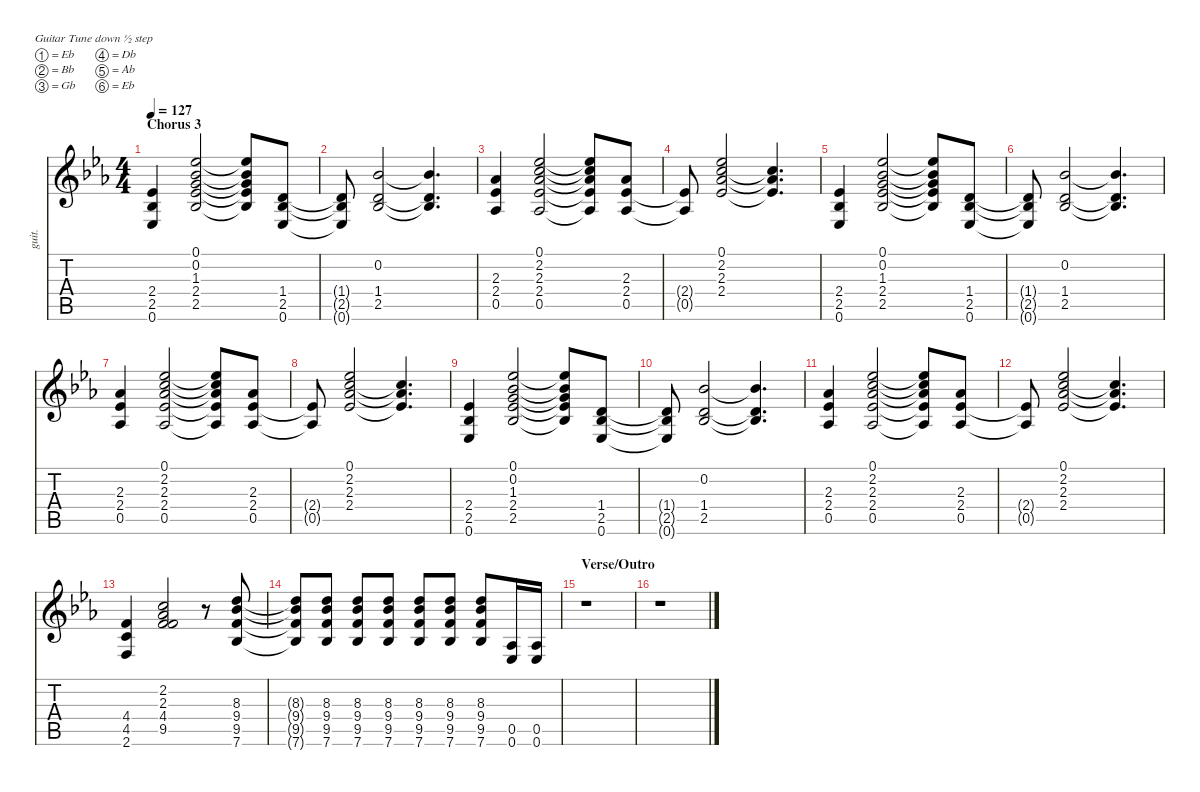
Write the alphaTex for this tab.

\defaultSystemsLayout 4
\hideDynamics
\bracketExtendMode nobrackets
\otherSystemsTrackNameOrientation horizontal
\track ("Rhythm Guitar" "guit.") {defaultSystemsLayout 8 instrument acousticguitarsteel}
\staff {score tabs}
\tuning (Eb4 Bb3 Gb3 Db3 Ab2 Eb2)
\ts (4 4)
\section ("" "Chorus 3")
\tempo 127
\clef g2
\ks eb
(2.4{acc b} 2.5{acc b} 0.6{acc b}).4{dy f beam Up} (0.1{acc b} 0.2{acc b} 1.3{acc forcenatural} 2.4{acc b} 2.5{acc b}).2{beam Up} (0.1{t acc b} 0.2{t acc b} 1.3{t acc forcenatural} 2.4{t acc b} 2.5{t acc b}).8{beam Up} (1.4{acc forcenatural} 2.5{acc b} 0.6{acc b}).8{beam Up} |
(1.4{t acc forcenatural} 2.5{t acc b} 0.6{t acc b}).8{beam Up} (0.2{acc b} 1.4{acc forcenatural} 2.5{acc b}).2{beam Up} (0.2{t acc b} 1.4{t acc forcenatural} 2.5{t acc b}).4{d beam Up} |
(2.3{acc b} 2.4{acc b} 0.5{acc b}).4{beam Up} (0.1{acc b} 2.2{acc forcenatural} 2.3{acc b} 2.4{acc b} 0.5{acc b}).2{beam Up} (0.1{t acc b} 2.2{t acc forcenatural} 2.3{t acc b} 2.4{t acc b} 0.5{t acc b}).8{beam Up} (2.3{acc b} 2.4{acc b} 0.5{acc b}).8{beam Up} |
(2.4{t acc b} 0.5{t acc b}).8{beam Up} (0.1{acc b} 2.2{acc forcenatural} 2.3{acc b} 2.4{acc b}).2{beam Up} (2.2{t acc forcenatural} 2.3{t acc b} 2.4{t acc b}).4{d beam Up} |
(2.4{acc b} 2.5{acc b} 0.6{acc b}).4{beam Up} (0.1{acc b} 0.2{acc b} 1.3{acc forcenatural} 2.4{acc b} 2.5{acc b}).2{beam Up} (0.1{t acc b} 0.2{t acc b} 1.3{t acc forcenatural} 2.4{t acc b} 2.5{t acc b}).8{beam Up} (1.4{acc forcenatural} 2.5{acc b} 0.6{acc b}).8{beam Up} |
(1.4{t acc forcenatural} 2.5{t acc b} 0.6{t acc b}).8{beam Up} (0.2{acc b} 1.4{acc forcenatural} 2.5{acc b}).2{beam Up} (0.2{t acc b} 1.4{t acc forcenatural} 2.5{t acc b}).4{d beam Up} |
(2.3{acc b} 2.4{acc b} 0.5{acc b}).4{beam Up} (0.1{acc b} 2.2{acc forcenatural} 2.3{acc b} 2.4{acc b} 0.5{acc b}).2{beam Up} (0.1{t acc b} 2.2{t acc forcenatural} 2.3{t acc b} 2.4{t acc b} 0.5{t acc b}).8{beam Up} (2.3{acc b} 2.4{acc b} 0.5{acc b}).8{beam Up} |
(2.4{t acc b} 0.5{t acc b}).8{beam Up} (0.1{acc b} 2.2{acc forcenatural} 2.3{acc b} 2.4{acc b}).2{beam Up} (2.2{t acc forcenatural} 2.3{t acc b} 2.4{t acc b}).4{d beam Up} |
(2.4{acc b} 2.5{acc b} 0.6{acc b}).4{beam Up} (0.1{acc b} 0.2{acc b} 1.3{acc forcenatural} 2.4{acc b} 2.5{acc b}).2{beam Up} (0.1{t acc b} 0.2{t acc b} 1.3{t acc forcenatural} 2.4{t acc b} 2.5{t acc b}).8{beam Up} (1.4{acc forcenatural} 2.5{acc b} 0.6{acc b}).8{beam Up} |
(1.4{t acc forcenatural} 2.5{t acc b} 0.6{t acc b}).8{beam Up} (0.2{acc b} 1.4{acc forcenatural} 2.5{acc b}).2{beam Up} (0.2{t acc b} 1.4{t acc forcenatural} 2.5{t acc b}).4{d beam Up} |
(2.3{acc b} 2.4{acc b} 0.5{acc b}).4{beam Up} (0.1{acc b} 2.2{acc forcenatural} 2.3{acc b} 2.4{acc b} 0.5{acc b}).2{beam Up} (0.1{t acc b} 2.2{t acc forcenatural} 2.3{t acc b} 2.4{t acc b} 0.5{t acc b}).8{beam Up} (2.3{acc b} 2.4{acc b} 0.5{acc b}).8{beam Up} |
(2.4{t acc b} 0.5{t acc b}).8{beam Up} (0.1{acc b} 2.2{acc forcenatural} 2.3{acc b} 2.4{acc b}).2{beam Up} (2.2{t acc forcenatural} 2.3{t acc b} 2.4{t acc b}).4{d beam Up} |
(4.4{acc forcenatural} 4.5{acc forcenatural} 2.6{acc forcenatural}).4{beam Up} (2.2{acc forcenatural} 2.3{acc b} 4.4{acc forcenatural} 9.5{acc forcenatural}).2{beam Up} r.8{beam Up} (8.3{acc forcenatural} 9.4{acc b} 9.5{acc forcenatural} 7.6{acc b}).8{beam Up} |
(8.3{t acc forcenatural} 9.4{t acc b} 9.5{t acc forcenatural} 7.6{t acc b}).8{beam Up} (8.3{acc forcenatural} 9.4{acc b} 9.5{acc forcenatural} 7.6{acc b}).8{beam Up} (8.3{acc forcenatural} 9.4{acc b} 9.5{acc forcenatural} 7.6{acc b}).8{beam Up} (8.3{acc forcenatural} 9.4{acc b} 9.5{acc forcenatural} 7.6{acc b}).8{beam Up} (8.3{acc forcenatural} 9.4{acc b} 9.5{acc forcenatural} 7.6{acc b}).8{beam Up} (8.3{acc forcenatural} 9.4{acc b} 9.5{acc forcenatural} 7.6{acc b}).8{beam Up} (8.3{acc forcenatural} 9.4{acc b} 9.5{acc forcenatural} 7.6{acc b}).8{beam Up} (0.5{acc b} 0.6{acc b}).16{beam Up} (0.5{acc b} 0.6{acc b}).16{beam Up} |
\section ("" "Verse/Outro")
r.1{beam Down} |
r.1{beam Down}
